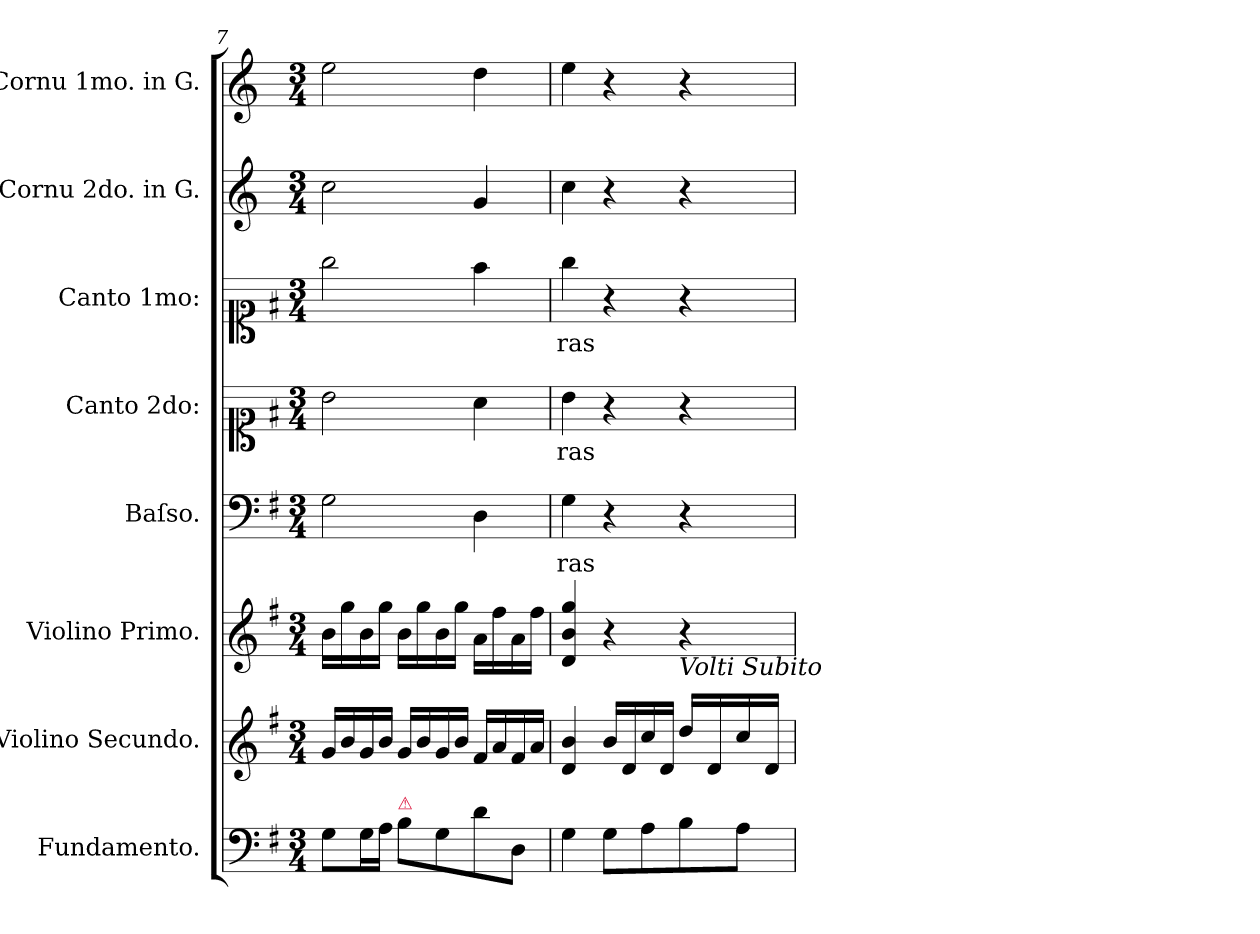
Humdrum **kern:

**kern	**kern	**kern	**kern	**text	**kern	**text	**kern	**text	**kern	**kern
*part8	*part7	*part6	*part5	*part5	*part4	*part4	*part3	*part3	*part2	*part1
*staff8	*staff7	*staff6	*staff5	*staff5	*staff4	*staff4	*staff3	*staff3	*staff2	*staff1
*I"Fundamento.	*I"Violino Secundo.	*I"Violino Primo.	*I"Baſso.	*	*I"Canto 2do:	*	*I"Canto 1mo:	*	*I"Cornu 2do. in G.	*I"Cornu 1mo. in G.
*	*I'vl 2	*I'vl 1	*I'B	*	*	*	*	*	*I'cor 2 in G	*I'cor 1 in G
*clefF4	*clefG2	*clefG2	*clefF4	*	*clefC1	*	*clefC1	*	*clefG2	*clefG2
*	*	*	*	*	*	*	*	*	*ITrd3c5	*ITrd3c5
*k[f#]	*k[f#]	*k[f#]	*k[f#]	*	*k[f#]	*	*k[f#]	*	*k[f#]	*k[f#]
*G:	*G:	*G:	*G:	*	*G:	*	*G:	*	*G:	*G:
*M3/4	*M3/4	*M3/4	*M3/4	*	*M3/4	*	*M3/4	*	*M3/4	*M3/4
=7	=7	=7	=7	=7	=7	=7	=7	=7	=7	=7
8G\L	16g/LL	16b\LL	2G\	.	2b\	.	2gg\	.	2g\	2b\
.	16b/	16gg\	.	.	.	.	.	.	.	.
16G\L	16g/	16b\	.	.	.	.	.	.	.	.
16A\JJ	16b/JJ	16gg\JJ	.	.	.	.	.	.	.	.
!LO:TX:a:color=crimson:t=⚠	!	!	!	!	!	!	!	!	!	!
8B\L	16g/LL	16b\LL	.	.	.	.	.	.	.	.
.	16b/	16gg\	.	.	.	.	.	.	.	.
8G\	16g/	16b\	.	.	.	.	.	.	.	.
.	16b/JJ	16gg\JJ	.	.	.	.	.	.	.	.
8d\	16f#/LL	16a\LL	4D\	.	4a\	.	4ff#\	.	4d/	4a\
.	16a/	16ff#\	.	.	.	.	.	.	.	.
8D/J	16f#/	16a\	.	.	.	.	.	.	.	.
.	16a/JJ	16ff#\JJ	.	.	.	.	.	.	.	.
=8	=8	=8	=8	=8	=8	=8	=8	=8	=8	=8
4G\	4d/ 4b/	4d/ 4b/ 4gg/	4G\	-ras	4b\	-ras	4gg\	-ras	4g\	4b\
8G\L	16b/LL	4r	4r	.	4r	.	4r	.	4r	4r
.	16d/	.	.	.	.	.	.	.	.	.
8A\	16cc/	.	.	.	.	.	.	.	.	.
.	16d/JJ	.	.	.	.	.	.	.	.	.
!	!	!LO:TX:b:i:t=Volti Subito	!	!	!	!	!	!	!	!
8B\	16dd/LL	4r	4r	.	4r	.	4r	.	4r	4r
.	16d/	.	.	.	.	.	.	.	.	.
8A\J	16cc/	.	.	.	.	.	.	.	.	.
.	16d/JJ	.	.	.	.	.	.	.	.	.
=	=	=	=	=	=	=	=	=	=	=
*-	*-	*-	*-	*-	*-	*-	*-	*-	*-	*-
